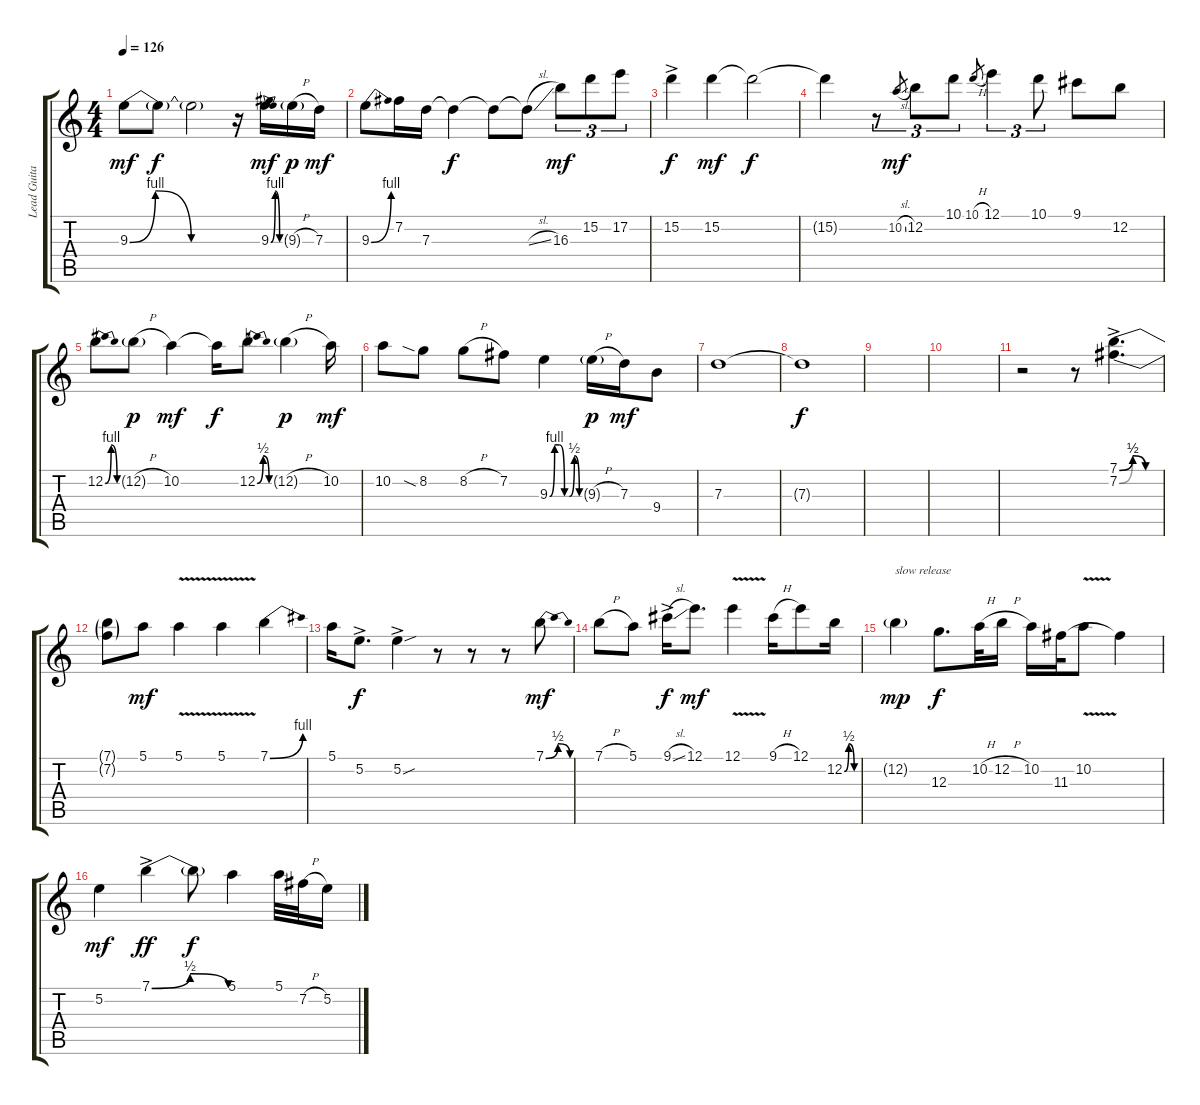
\track ("Lead Guitar" "Lead Guita") {instrument distortionguitar}
\staff {score tabs}
\tuning (E4 B3 G3 D3 A2 E2) {hide}
\ts (4 4)
\tempo 126
\clef g2
\ks c
9.3{be (custom 0 0 15 4 36 0 60 0)}.8{dy mf} 9.3{t}.8{dy f} 9.3{t}.2 r.16 9.3{be (bendrelease 0 0 30 4 30 4 60 0)}.16{dy mf} 9.3{h g}.16{dy p} 7.3.16{dy mf} |
9.3{be (bend 0 0 60 4)}.8 7.2.16 7.3.16 7.3{t}.4{dy f} 7.3{t}.8 7.3{sl t}.8 16.3.8{tu (3 2) dy mf} 15.2.8{tu (3 2)} 17.2.8{tu (3 2)} |
15.2{ac}.4{dy f} 15.2.4{dy mf} 15.2{t}.2{dy f} |
15.2{t}.4 r.8{tu (3 2) beam Down} 10.2{sl}.8{gr dy mf} 12.2.8{tu (3 2) beam Down} 10.1.8{tu (3 2) beam Down} 10.1{h}.8{gr} 12.1.4{tu (3 2) beam Down} 10.1.8{tu (3 2) beam Down beam split} 9.1.8{beam merge} 12.2.8 |
12.2{be (bendrelease 0 0 30 4 30 4 60 0)}.8 12.2{h g}.8{dy p} 10.2.4{dy mf} 10.2{t}.16{dy f} 12.2{be (bendrelease 0 0 30 2 30 2 60 0)}.8 12.2{h g}.4{dy p} 10.2.16{dy mf} |
10.2.8 8.2{sia}.8 8.2{h}.8 7.2.8 9.3{be (custom 0 0 10 4 20 4 30 0 40 0 50 2 60 0)}.4 9.3{h g}.16{dy p} 7.3.16{dy mf} 9.4.8 |
7.3.1 |
7.3{t}.1{dy f} |
|
|
r.2 r.8 (7.1{be (custom 0 0 20 2 39 0 60 0) ac} 7.2{be (custom 0 0 20 2 40 0 60 0) ac}).4{d} |
(7.1{t} 7.2{t}).8 5.1.8{dy mf} 5.1{v}.4 5.1{v}.4 7.1{be (bend 0 0 60 4)}.4 |
5.1.16 5.2{ac}.8{d dy f} 5.2{sou ac}.4 r.8 r.8 r.8 7.1{be (bendrelease 0 0 30 2 30 2 60 0)}.8{dy mf} |
7.1{h}.8 5.1.8 9.1{sl ac}.16{dy f} 12.1.8{d dy mf} 12.1{v}.4 9.1{h}.16 12.1.8 12.2{be (custom 0 0 20 2 45 0 60 0)}.16 |
12.2{g}.4{txt "slow release" dy mp} 12.3.8{d dy f} 10.2{h}.32 12.2{h}.16 10.2.16 11.3.32 10.2{v}.8 11.3{t}.4 |
5.2.4{dy mf} 7.1{be (bendrelease 0 0 30 2 30 2 60 0) ac}.4{dy ff} 7.1{t}.8{dy f} 5.1.4 5.1.32 7.2{h}.32 5.2.16
